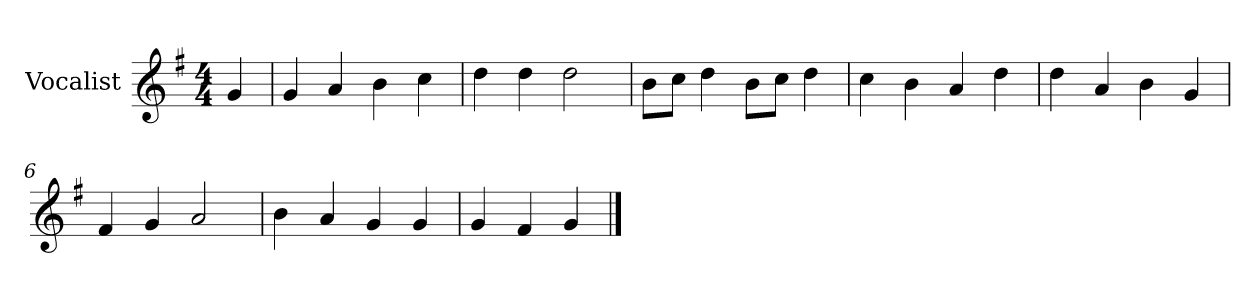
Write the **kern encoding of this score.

**kern
*part1
*staff1
*I"Vocalist
*k[f#]
*G:
*M4/4
=
4g
=1
4g
4a
4b
4cc
=2
4dd
4dd
2dd
=3
8bL
8ccJ
4dd
8bL
8ccJ
4dd
=4
4cc
4b
4a
4dd
=5
4dd
4a
4b
4g
=6
4f#
4g
2a
=7
4b
4a
4g
4g
=8
4g
4f#
4g
==
*-
